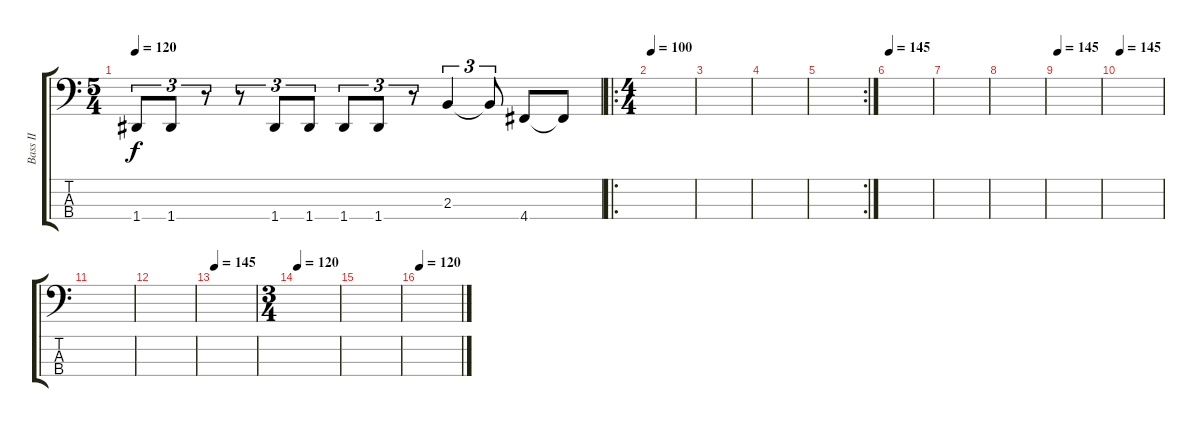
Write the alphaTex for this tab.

\track ("Bass II" "Bass II") {instrument electricbassfinger}
\staff {score tabs}
\tuning (G2 D2 A1 D1) {hide}
\ts (5 4)
\tempo 120
\clef f4
\ks c
1.4.8{tu (3 2) dy f} 1.4.8{tu (3 2)} r.8{tu (3 2)} r.8{tu (3 2)} 1.4.8{tu (3 2)} 1.4.8{tu (3 2)} 1.4.8{tu (3 2)} 1.4.8{tu (3 2)} r.8{tu (3 2)} 2.3.4{tu (3 2)} 2.3{t}.8{tu (3 2)} 4.4.8 4.4{t}.8 |
\ro
\ts (4 4)
\tempo 100
|
|
|
\rc 2
|
\tempo 145
|
|
|
\tempo 145
|
\tempo 145
|
|
|
\tempo 145
|
\ts (3 4)
\tempo 120
|
|
\tempo 120
